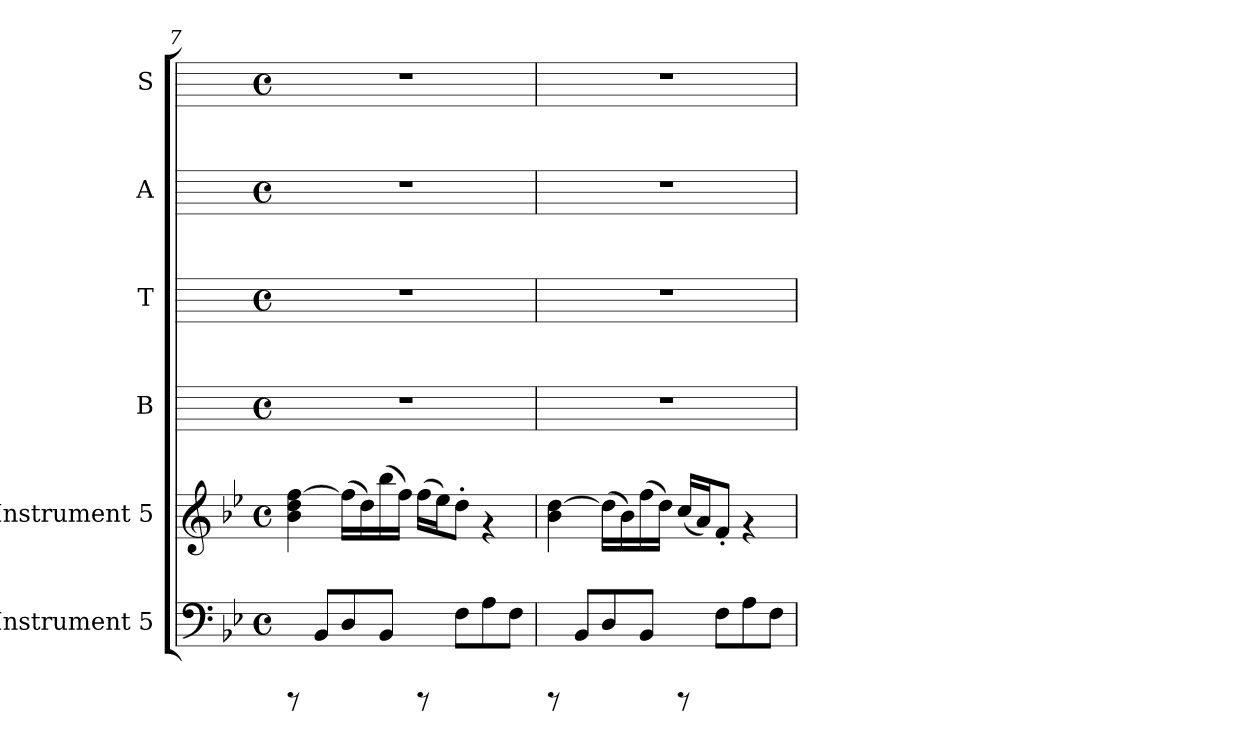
**kern	**kern	**kern	**kern	**kern	**kern
*part6	*part5	*part4	*part3	*part2	*part1
*staff6	*staff5	*staff4	*staff3	*staff2	*staff1
*I"Instrument 5	*I"Instrument 5	*I"B	*I"T	*I"A	*I"S
*	*	*I'B	*I'T	*I'A	*I'S
*clefF4	*clefG2	*	*	*	*
*k[b-e-]	*k[b-e-]	*k[]	*k[]	*k[]	*k[]
*B-:	*B-:	*C:	*C:	*C:	*C:
*M4/4	*M4/4	*M4/4	*M4/4	*M4/4	*M4/4
*met(c)	*met(c)	*met(c)	*met(c)	*met(c)	*met(c)
=7	=7	=7	=7	=7	=7
8rCCC	4dd\ 4b-\ [>4ff\	1r	1r	1r	1r
8BB-/L	.	.	.	.	.
8D/	(>16ff\L]	.	.	.	.
.	16dd\)	.	.	.	.
8BB-/J	(>16bb-\	.	.	.	.
.	16ff\J)	.	.	.	.
8rCCC	(>16ff\L	.	.	.	.
.	16ee-\)	.	.	.	.
8F\L	8dd'>\J	.	.	.	.
8A\	4rf	.	.	.	.
8F\J	.	.	.	.	.
=8	=8	=8	=8	=8	=8
8rCCC	4b-\ [>4dd\	1r	1r	1r	1r
8BB-/L	.	.	.	.	.
8D/	(>16dd\L]	.	.	.	.
.	16b-\)	.	.	.	.
8BB-/J	(>16ff\	.	.	.	.
.	16dd\J)	.	.	.	.
8rCCC	(<16cc/L	.	.	.	.
.	16a/)	.	.	.	.
8F\L	8f'</J	.	.	.	.
8A\	4rf	.	.	.	.
8F\J	.	.	.	.	.
=	=	=	=	=	=
*-	*-	*-	*-	*-	*-
